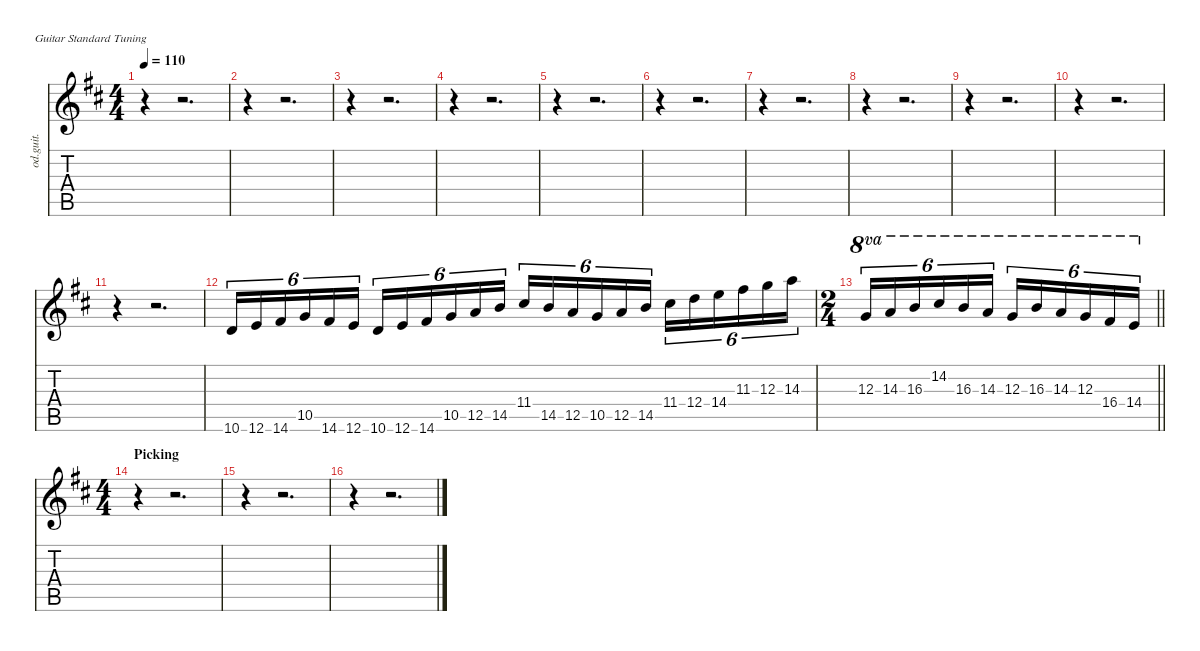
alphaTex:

\defaultSystemsLayout 4
\hideDynamics
\bracketExtendMode nobrackets
\track ("Jason Dubs" "od.guit.") {instrument overdrivenguitar}
\staff {score tabs}
\tuning (E4 B3 G3 D3 A2 E2)
\ts (4 4)
\tempo 110
\clef g2
\ks bminor
r.4{dy f} r.2{d} |
r.4 r.2{d} |
r.4 r.2{d} |
r.4 r.2{d} |
r.4 r.2{d} |
r.4 r.2{d} |
r.4 r.2{d} |
r.4 r.2{d} |
r.4 r.2{d} |
r.4 r.2{d} |
r.4 r.2{d} |
10.6{acc forcenatural}.16{tu (6 4)} 12.6{acc forcenatural}.16{tu (6 4)} 14.6{acc #}.16{tu (6 4)} 10.5{acc forcenatural}.16{tu (6 4)} 14.6{acc #}.16{tu (6 4)} 12.6{acc forcenatural}.16{tu (6 4)} 10.6{acc forcenatural}.16{tu (6 4)} 12.6{acc forcenatural}.16{tu (6 4)} 14.6{acc #}.16{tu (6 4)} 10.5{acc forcenatural}.16{tu (6 4)} 12.5{acc forcenatural}.16{tu (6 4)} 14.5{acc forcenatural}.16{tu (6 4)} 11.4{acc #}.16{tu (6 4)} 14.5{acc forcenatural}.16{tu (6 4)} 12.5{acc forcenatural}.16{tu (6 4)} 10.5{acc forcenatural}.16{tu (6 4)} 12.5{acc forcenatural}.16{tu (6 4)} 14.5{acc forcenatural}.16{tu (6 4)} 11.4{acc #}.16{tu (6 4)} 12.4{acc forcenatural}.16{tu (6 4)} 14.4{acc forcenatural}.16{tu (6 4)} 11.3{acc #}.16{tu (6 4)} 12.3{acc forcenatural}.16{tu (6 4)} 14.3{acc forcenatural}.16{tu (6 4)} |
\ts (2 4)
\beaming (8 2 2)
\barLineRight lightlight
12.3{acc forcenatural}.16{tu (6 4) ot 8va} 14.3{acc forcenatural}.16{tu (6 4) ot 8va} 16.3{acc forcenatural}.16{tu (6 4) ot 8va} 14.2{acc #}.16{tu (6 4) ot 8va} 16.3{acc forcenatural}.16{tu (6 4) ot 8va} 14.3{acc forcenatural}.16{tu (6 4) ot 8va} 12.3{acc forcenatural}.16{tu (6 4) ot 8va} 16.3{acc forcenatural}.16{tu (6 4) ot 8va} 14.3{acc forcenatural}.16{tu (6 4) ot 8va} 12.3{acc forcenatural}.16{tu (6 4) ot 8va} 16.4{acc #}.16{tu (6 4) ot 8va} 14.4{acc forcenatural}.16{tu (6 4) ot 8va} |
\ts (4 4)
\beaming (8 2 2 2 2)
\section ("" "Picking")
r.4 r.2{d} |
r.4 r.2{d} |
r.4 r.2{d}
